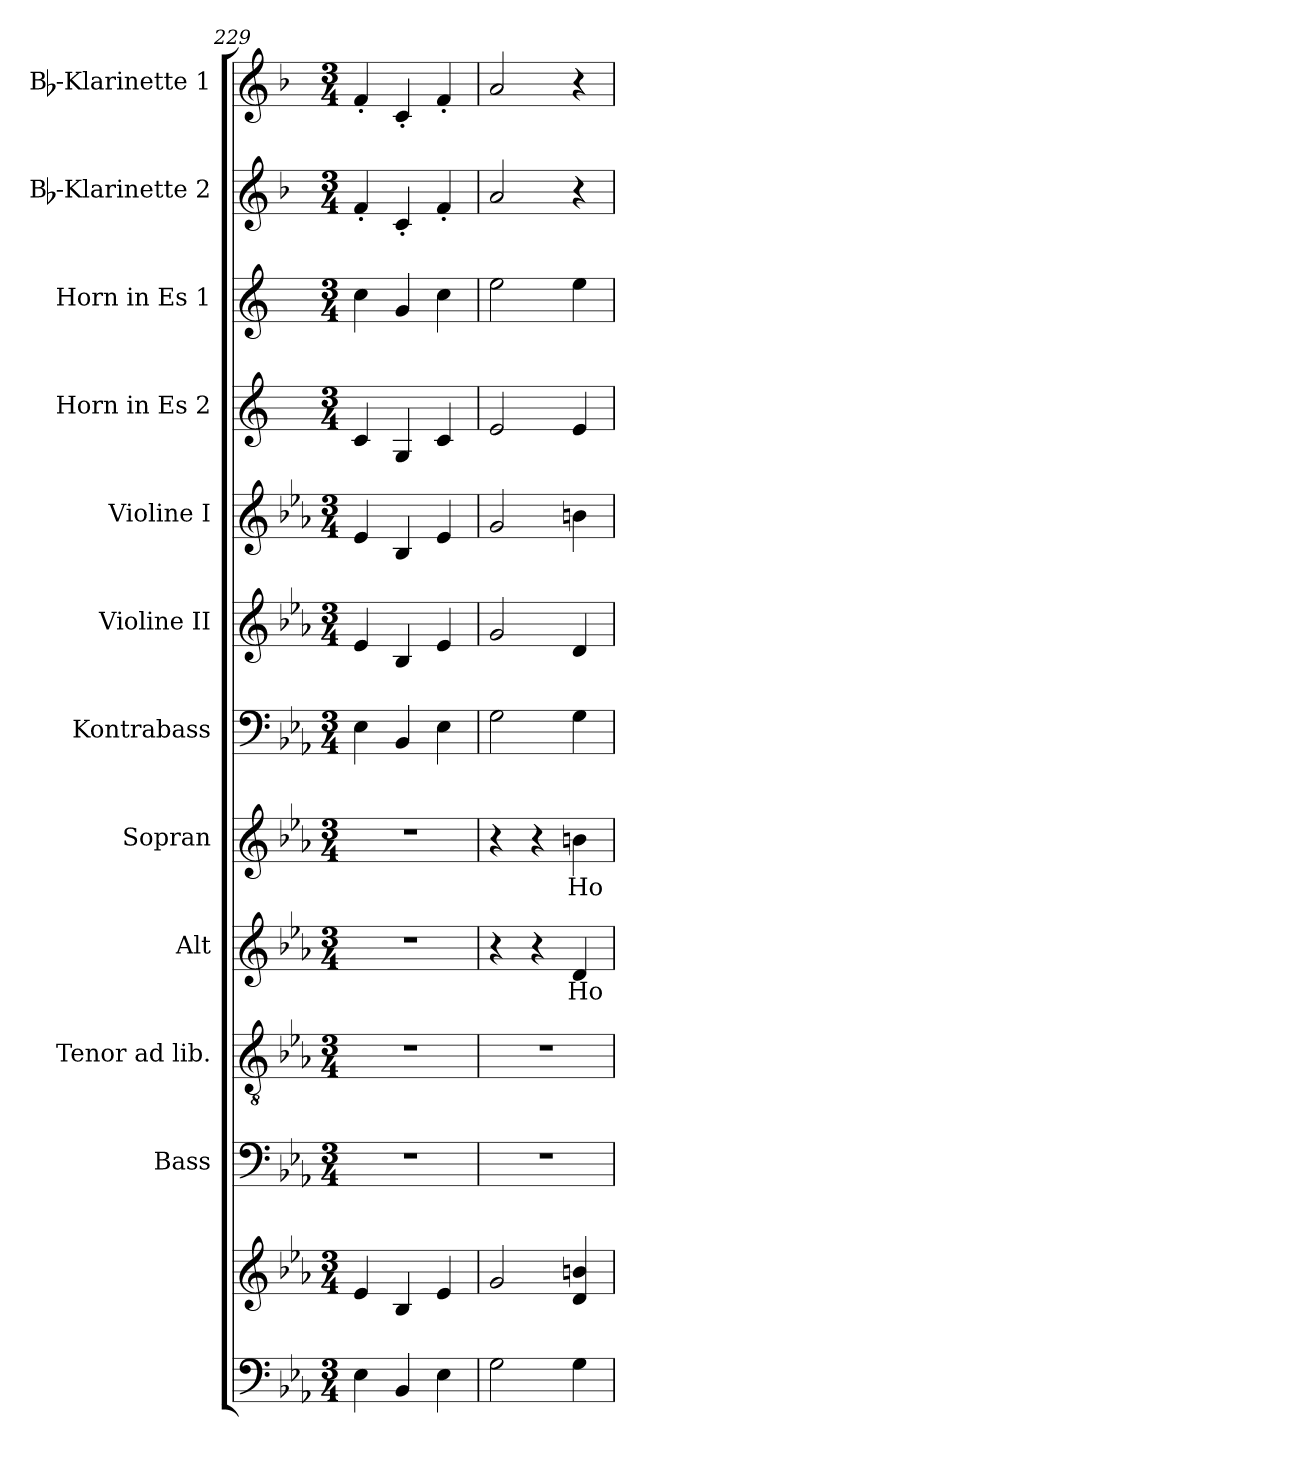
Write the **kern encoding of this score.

**kern	**kern	**kern	**kern	**kern	**text	**kern	**text	**kern	**kern	**kern	**kern	**kern	**kern	**kern
*part12	*part12	*part11	*part10	*part9	*part9	*part8	*part8	*part7	*part6	*part5	*part4	*part3	*part2	*part1
*staff13	*staff12	*staff11	*staff10	*staff9	*staff9	*staff8	*staff8	*staff7	*staff6	*staff5	*staff4	*staff3	*staff2	*staff1
*	*	*I"Bass	*I"Tenor ad lib.	*I"Alt	*	*I"Sopran	*	*I"Kontrabass	*I"Violine II	*I"Violine I	*I"Horn in Es 2	*I"Horn in Es 1	*I"Bb-Klarinette 2	*I"Bb-Klarinette 1
*	*	*I'B.	*I'T.	*I'A.	*	*I'S.	*	*I'Kb.	*I'Vl. II	*I'Vl. I	*	*	*I'Bb Kl. 2	*I'Bb Kl. 1
*clefF4	*clefG2	*clefF4	*clefGv2	*clefG2	*	*clefG2	*	*clefF4	*clefG2	*clefG2	*clefG2	*clefG2	*clefG2	*clefG2
*	*	*	*	*	*	*	*	*ITrd7c12	*	*	*ITrd5c9	*ITrd5c9	*ITrd1c2	*ITrd1c2
*k[b-e-a-]	*k[b-e-a-]	*k[b-e-a-]	*k[b-e-a-]	*k[b-e-a-]	*	*k[b-e-a-]	*	*k[b-e-a-]	*k[b-e-a-]	*k[b-e-a-]	*k[b-e-a-]	*k[b-e-a-]	*k[b-e-a-]	*k[b-e-a-]
*E-:	*E-:	*E-:	*E-:	*E-:	*	*E-:	*	*E-:	*E-:	*E-:	*E-:	*E-:	*E-:	*E-:
*M3/4	*M3/4	*M3/4	*M3/4	*M3/4	*	*M3/4	*	*M3/4	*M3/4	*M3/4	*M3/4	*M3/4	*M3/4	*M3/4
=229	=229	=229	=229	=229	=229	=229	=229	=229	=229	=229	=229	=229	=229	=229
4E-\	4e-/	2.r	2.r	2.r	.	2.r	.	4EE-\	4e-/	4e-/	4E-/	4e-\	4e-'</	4e-'</
4BB-/	4B-/	.	.	.	.	.	.	4BBB-/	4B-/	4B-/	4BB-/	4B-/	4B-'</	4B-'</
4E-\	4e-/	.	.	.	.	.	.	4EE-\	4e-/	4e-/	4E-/	4e-\	4e-'</	4e-'</
=230	=230	=230	=230	=230	=230	=230	=230	=230	=230	=230	=230	=230	=230	=230
2G\	2g/	2.r	2.r	4r	.	4r	.	2GG\	2g/	2g/	2G/	2g\	2g/	2g/
.	.	.	.	4r	.	4r	.	.	.	.	.	.	.	.
!	!	!	!	!	!LO:LY:b	!	!LO:LY:b	!	!	!	!	!	!	!
4G\	4d/ 4bn/	.	.	4d/	Ho-	4bn\	Ho-	4GG\	4d/	4bn\	4G/	4g\	4r	4r
=	=	=	=	=	=	=	=	=	=	=	=	=	=	=
*-	*-	*-	*-	*-	*-	*-	*-	*-	*-	*-	*-	*-	*-	*-
